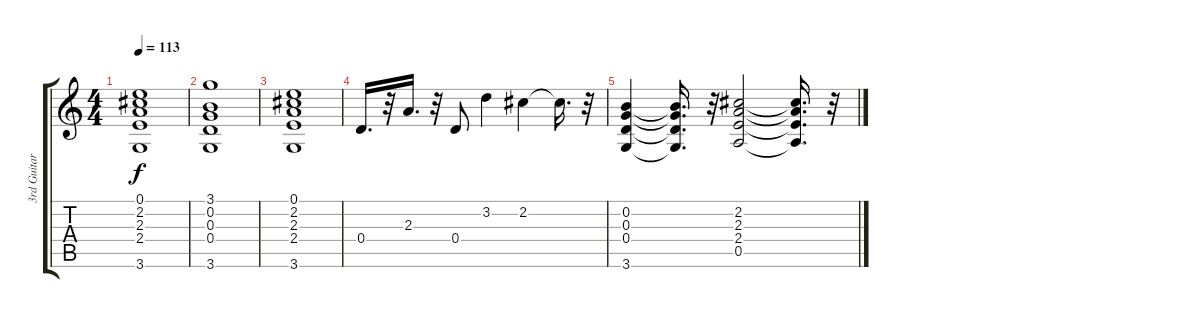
\track ("3rd Guitar" "3rd Guitar") {instrument electricguitarclean}
\staff {score tabs}
\tuning (E4 B3 G3 D3 A2 E2) {hide}
\ts (4 4)
\tempo 113
\clef g2
\ks c
(0.1 2.2 2.3 2.4 3.6).1{dy f} |
(3.1 0.2 0.3 0.4 3.6).1 |
(0.1 2.2 2.3 2.4 3.6).1 |
0.4.16{d} r.32 2.3.16{d} r.32 0.4.8 3.2.4 2.2.4 2.2{t}.16{d} r.32 |
(0.2 0.3 0.4 3.6).4 (0.2{t} 0.3{t} 0.4{t} 3.6{t}).16{d} r.32 (2.2 2.3 2.4 0.5).2 (2.2{t} 2.3{t} 2.4{t} 0.5{t}).16{d} r.32
